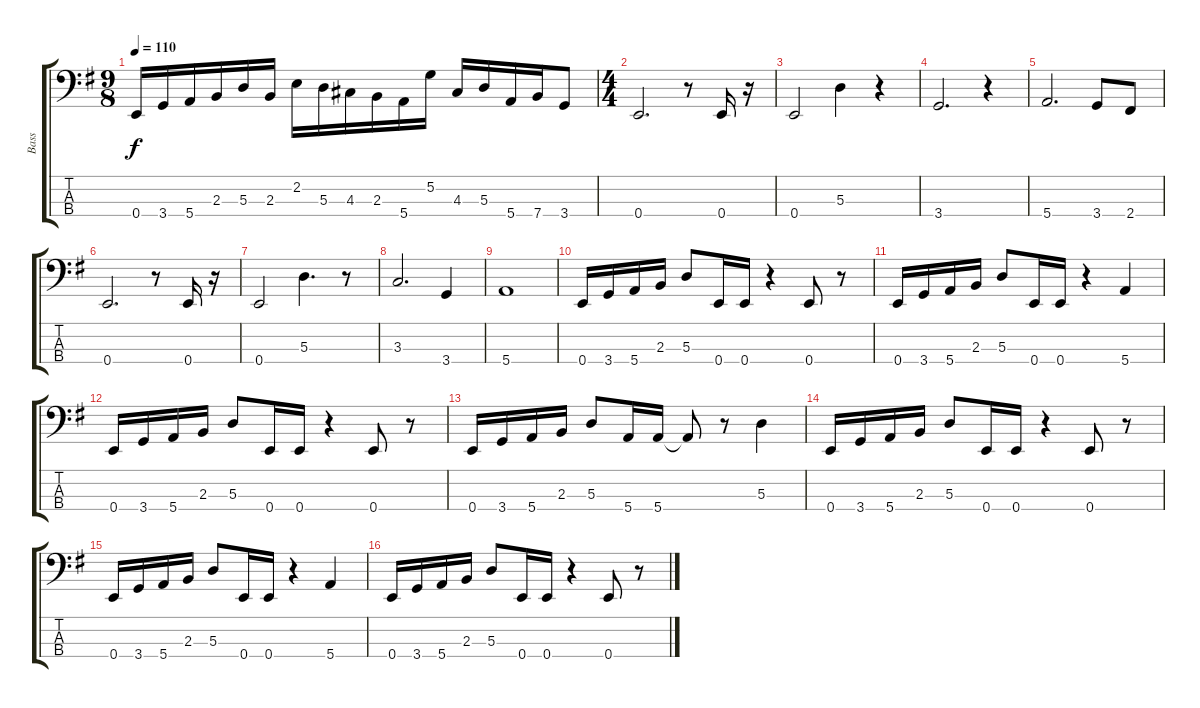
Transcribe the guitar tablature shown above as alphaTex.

\track ("Bass" "Bass") {instrument electricbassfinger}
\staff {score tabs}
\tuning (G2 D2 A1 E1) {hide}
\ts (9 8)
\tempo 110
\clef f4
\ks g
0.4.16{dy f} 3.4.16 5.4.16 2.3.16 5.3.16 2.3.16 2.2.16 5.3.16 4.3.16 2.3.16 5.4.16 5.2.16 4.3.16 5.3.16 5.4.16 7.4.16 3.4.8 |
\ts (4 4)
0.4.2{d} r.8 0.4.16 r.16 |
0.4.2 5.3.4 r.4 |
3.4.2{d} r.4 |
5.4.2{d} 3.4.8 2.4.8 |
0.4.2{d} r.8 0.4.16 r.16 |
0.4.2 5.3.4{d} r.8 |
3.3.2{d} 3.4.4 |
5.4.1 |
0.4.16 3.4.16 5.4.16 2.3.16 5.3.8 0.4.16 0.4.16 r.4 0.4.8 r.8 |
0.4.16 3.4.16 5.4.16 2.3.16 5.3.8 0.4.16 0.4.16 r.4 5.4.4 |
0.4.16 3.4.16 5.4.16 2.3.16 5.3.8 0.4.16 0.4.16 r.4 0.4.8 r.8 |
0.4.16 3.4.16 5.4.16 2.3.16 5.3.8 5.4.16 5.4.16 5.4{t}.8 r.8 5.3.4 |
0.4.16 3.4.16 5.4.16 2.3.16 5.3.8 0.4.16 0.4.16 r.4 0.4.8 r.8 |
0.4.16 3.4.16 5.4.16 2.3.16 5.3.8 0.4.16 0.4.16 r.4 5.4.4 |
0.4.16 3.4.16 5.4.16 2.3.16 5.3.8 0.4.16 0.4.16 r.4 0.4.8 r.8
